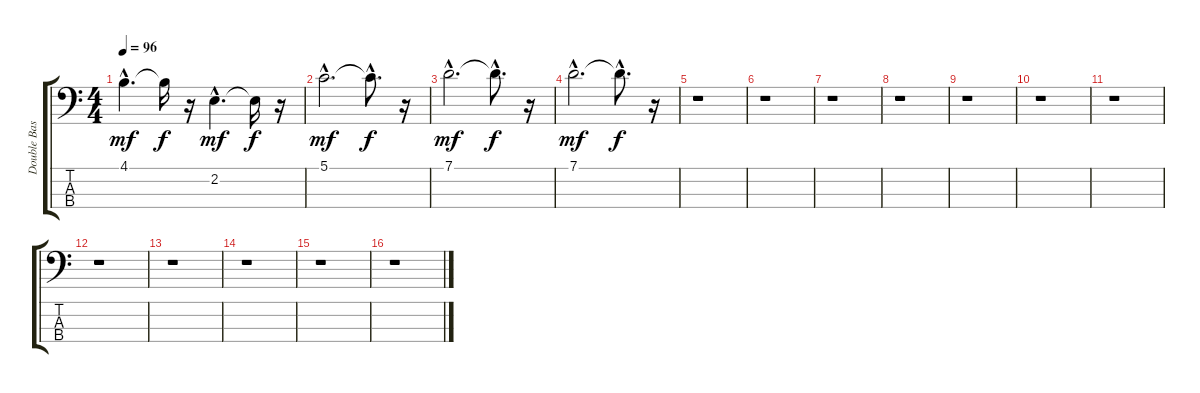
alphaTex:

\track ("Double Bass Pluck" "Double Bas") {instrument acousticbass}
\staff {score tabs}
\tuning (G2 D2 A1 E1) {hide}
\ts (4 4)
\tempo 96
\clef f4
\ks c
4.1{hac}.4{d dy mf} 4.1{t}.16{dy f} r.16 2.2{hac}.4{d dy mf} 2.2{t}.16{dy f} r.16 |
5.1{hac}.2{d dy mf} 5.1{hac t}.8{d dy f} r.16 |
7.1{hac}.2{d dy mf} 7.1{hac t}.8{d dy f} r.16 |
7.1{hac}.2{d dy mf} 7.1{hac t}.8{d dy f} r.16 |
r.1 |
r.1 |
r.1 |
r.1 |
r.1 |
r.1 |
r.1 |
r.1 |
r.1 |
r.1 |
r.1 |
r.1
